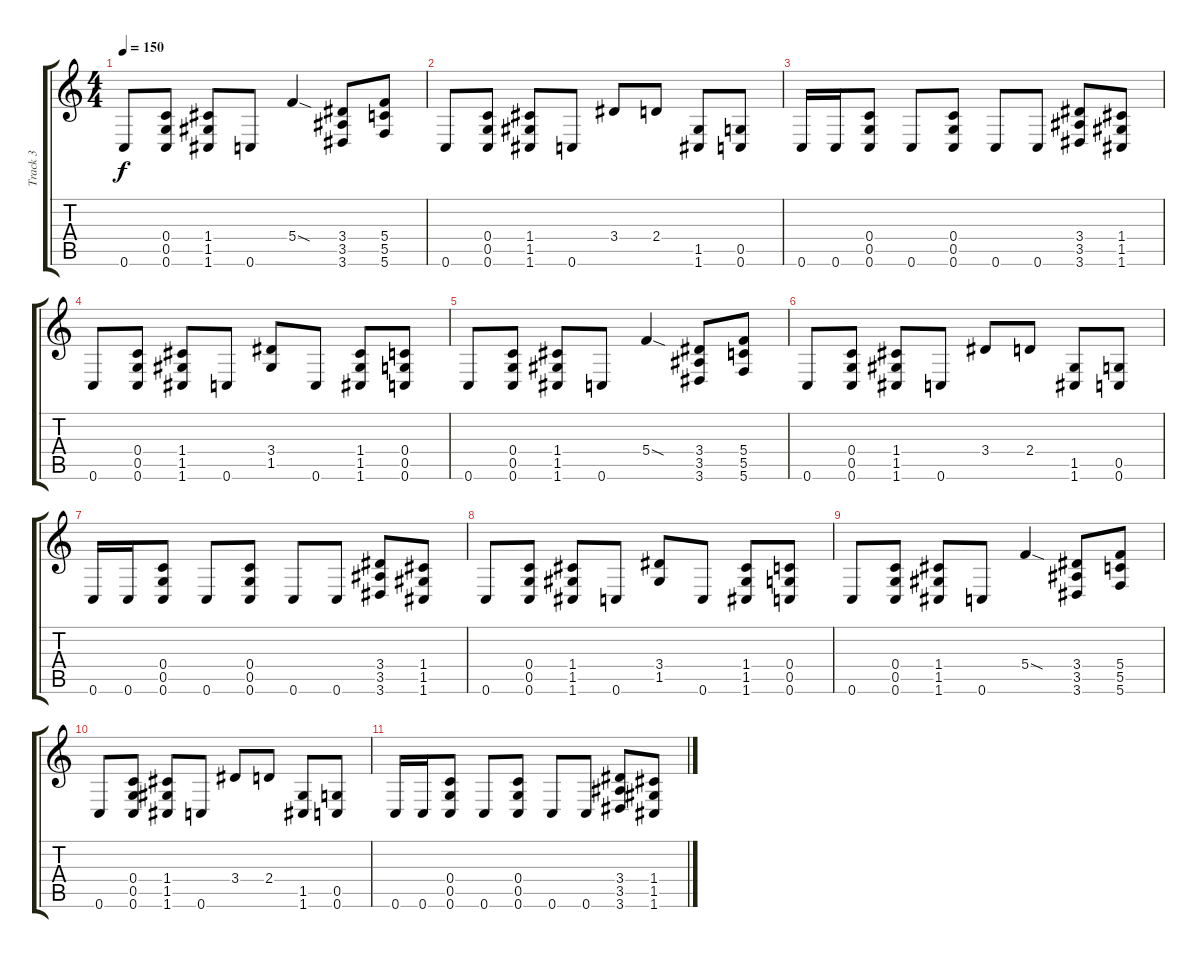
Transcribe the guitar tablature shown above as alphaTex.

\track ("Track 3" "Track 3") {instrument overdrivenguitar}
\staff {score tabs}
\tuning (D4 A3 F3 C3 G2 C2) {hide}
\ts (4 4)
\tempo 150
\clef g2
\ks c
0.6.8{dy f} (0.4 0.5 0.6).8 (1.4 1.5 1.6).8 0.6.8 5.4{sod}.4 (3.4 3.5 3.6).8 (5.4 5.5 5.6).8 |
0.6.8 (0.4 0.5 0.6).8 (1.4 1.5 1.6).8 0.6.8 3.4.8 2.4.8 (1.5 1.6).8 (0.5 0.6).8 |
0.6.16 0.6.16 (0.4 0.5 0.6).8 0.6.8 (0.4 0.5 0.6).8 0.6.8 0.6.8 (3.4 3.5 3.6).8 (1.4 1.5 1.6).8 |
0.6.8 (0.4 0.5 0.6).8 (1.4 1.5 1.6).8 0.6.8 (3.4 1.5).8 0.6.8 (1.4 1.5 1.6).8 (0.4 0.5 0.6).8 |
0.6.8 (0.4 0.5 0.6).8 (1.4 1.5 1.6).8 0.6.8 5.4{sod}.4 (3.4 3.5 3.6).8 (5.4 5.5 5.6).8 |
0.6.8 (0.4 0.5 0.6).8 (1.4 1.5 1.6).8 0.6.8 3.4.8 2.4.8 (1.5 1.6).8 (0.5 0.6).8 |
0.6.16 0.6.16 (0.4 0.5 0.6).8 0.6.8 (0.4 0.5 0.6).8 0.6.8 0.6.8 (3.4 3.5 3.6).8 (1.4 1.5 1.6).8 |
0.6.8 (0.4 0.5 0.6).8 (1.4 1.5 1.6).8 0.6.8 (3.4 1.5).8 0.6.8 (1.4 1.5 1.6).8 (0.4 0.5 0.6).8 |
0.6.8 (0.4 0.5 0.6).8 (1.4 1.5 1.6).8 0.6.8 5.4{sod}.4 (3.4 3.5 3.6).8 (5.4 5.5 5.6).8 |
0.6.8 (0.4 0.5 0.6).8 (1.4 1.5 1.6).8 0.6.8 3.4.8 2.4.8 (1.5 1.6).8 (0.5 0.6).8 |
0.6.16 0.6.16 (0.4 0.5 0.6).8 0.6.8 (0.4 0.5 0.6).8 0.6.8 0.6.8 (3.4 3.5 3.6).8 (1.4 1.5 1.6).8
